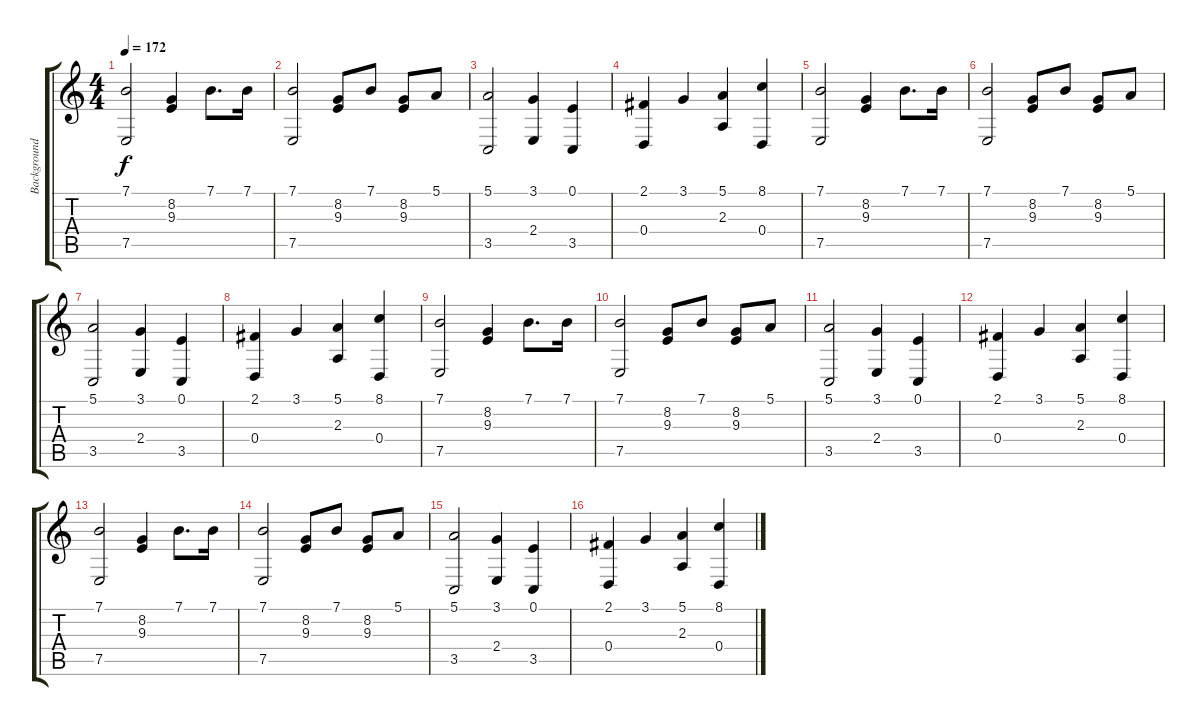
\track ("Background" "Background") {instrument drawbarorgan}
\staff {score tabs}
\tuning (E4 B3 G3 D3 A2 E2) {hide}
\ts (4 4)
\tempo 172
\clef g2
\ks c
(7.1 7.5).2{dy f} (8.2 9.3).4 7.1.8{d} 7.1.16 |
(7.1 7.5).2 (8.2 9.3).8 7.1.8 (8.2 9.3).8 5.1.8 |
(5.1 3.5).2 (3.1 2.4).4 (0.1 3.5).4 |
(2.1 0.4).4 3.1.4 (5.1 2.3).4 (8.1 0.4).4 |
(7.1 7.5).2 (8.2 9.3).4 7.1.8{d} 7.1.16 |
(7.1 7.5).2 (8.2 9.3).8 7.1.8 (8.2 9.3).8 5.1.8 |
(5.1 3.5).2 (3.1 2.4).4 (0.1 3.5).4 |
(2.1 0.4).4 3.1.4 (5.1 2.3).4 (8.1 0.4).4 |
(7.1 7.5).2 (8.2 9.3).4 7.1.8{d} 7.1.16 |
(7.1 7.5).2 (8.2 9.3).8 7.1.8 (8.2 9.3).8 5.1.8 |
(5.1 3.5).2 (3.1 2.4).4 (0.1 3.5).4 |
(2.1 0.4).4 3.1.4 (5.1 2.3).4 (8.1 0.4).4 |
(7.1 7.5).2 (8.2 9.3).4 7.1.8{d} 7.1.16 |
(7.1 7.5).2 (8.2 9.3).8 7.1.8 (8.2 9.3).8 5.1.8 |
(5.1 3.5).2 (3.1 2.4).4 (0.1 3.5).4 |
(2.1 0.4).4 3.1.4 (5.1 2.3).4 (8.1 0.4).4
